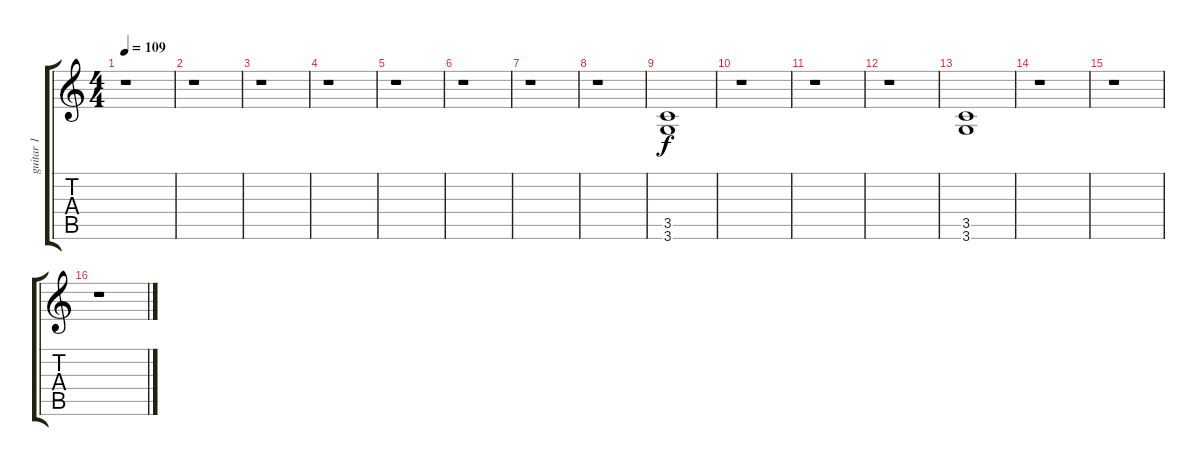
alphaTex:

\track ("guitar 1" "guitar 1") {instrument distortionguitar}
\staff {score tabs}
\tuning (E4 B3 G3 D3 A2 E2) {hide}
\ts (4 4)
\tempo 109
\clef g2
\ks c
r.1{dy f} |
r.1 |
r.1 |
r.1 |
r.1 |
r.1 |
r.1 |
r.1 |
(3.5 3.6).1 |
r.1 |
r.1 |
r.1 |
(3.5 3.6).1 |
r.1 |
r.1 |
r.1
